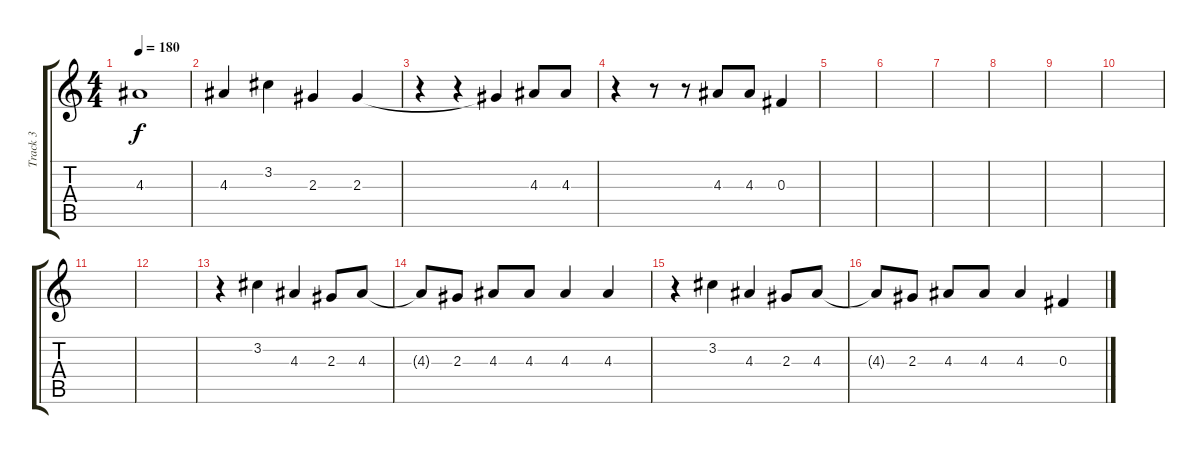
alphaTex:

\track ("Track 3" "Track 3") {instrument acousticguitarsteel}
\staff {score tabs}
\tuning (Eb4 Bb3 Gb3 Db3 Ab2 Eb2) {hide}
\ts (4 4)
\tempo 180
\clef g2
\ks c
4.3{t}.1{dy f} |
4.3.4 3.2.4 2.3.4 2.3.4 |
r.4 r.4 2.3{t}.4 4.3.8 4.3.8 |
r.4 r.8 r.8 4.3.8 4.3.8 0.3.4 |
|
|
|
|
|
|
|
|
r.4 3.2.4 4.3.4 2.3.8 4.3.8 |
4.3{t}.8 2.3.8 4.3.8 4.3.8 4.3.4 4.3.4 |
r.4 3.2.4 4.3.4 2.3.8 4.3.8 |
4.3{t}.8 2.3.8 4.3.8 4.3.8 4.3.4 0.3.4
